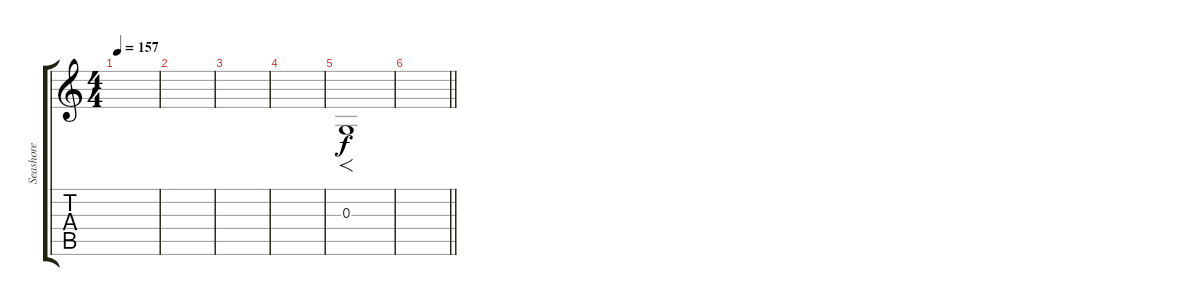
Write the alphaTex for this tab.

\track ("Seashore" "Seashore") {instrument seashore}
\staff {score tabs}
\tuning (E4 B3 G3 D3 A2 E2) {hide}
\ts (4 4)
\tempo 157
\clef g2
\ks c
|
|
|
|
0.3.1{f} |
\barLineRight lightlight
